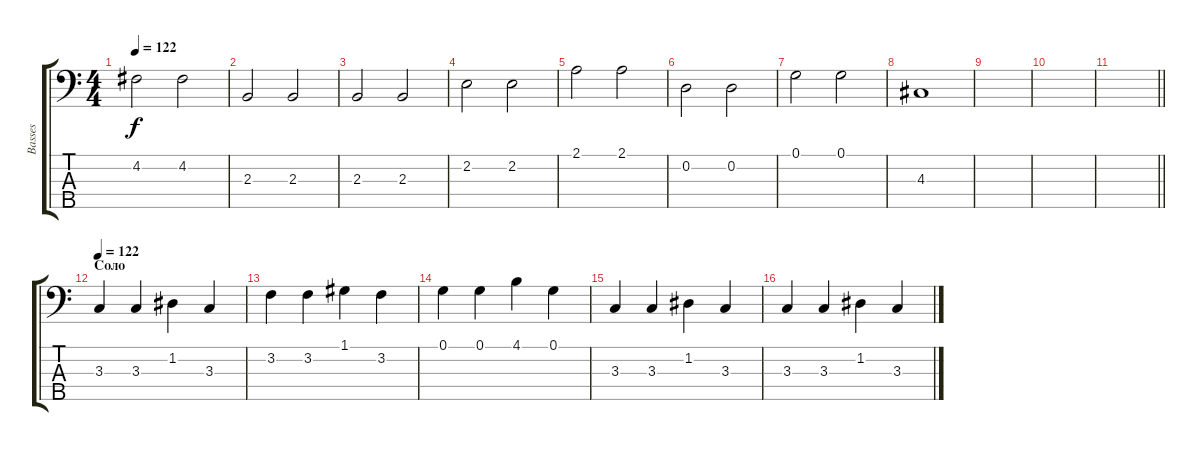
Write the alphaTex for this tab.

\track ("Basses" "Basses") {instrument fretlessbass}
\staff {score tabs}
\tuning (G2 D2 A1 E1 B0) {hide}
\ts (4 4)
\tempo 122
\clef f4
\ks c
4.2.2{dy f} 4.2.2 |
2.3.2 2.3.2 |
2.3.2 2.3.2 |
2.2.2 2.2.2 |
2.1.2 2.1.2 |
0.2.2 0.2.2 |
0.1.2 0.1.2 |
4.3.1 |
|
|
\barLineRight lightlight
|
\section ("" "Соло")
\tempo 122
3.3.4 3.3.4 1.2.4 3.3.4 |
3.2.4 3.2.4 1.1.4 3.2.4 |
0.1.4 0.1.4 4.1.4 0.1.4 |
3.3.4 3.3.4 1.2.4 3.3.4 |
3.3.4 3.3.4 1.2.4 3.3.4
